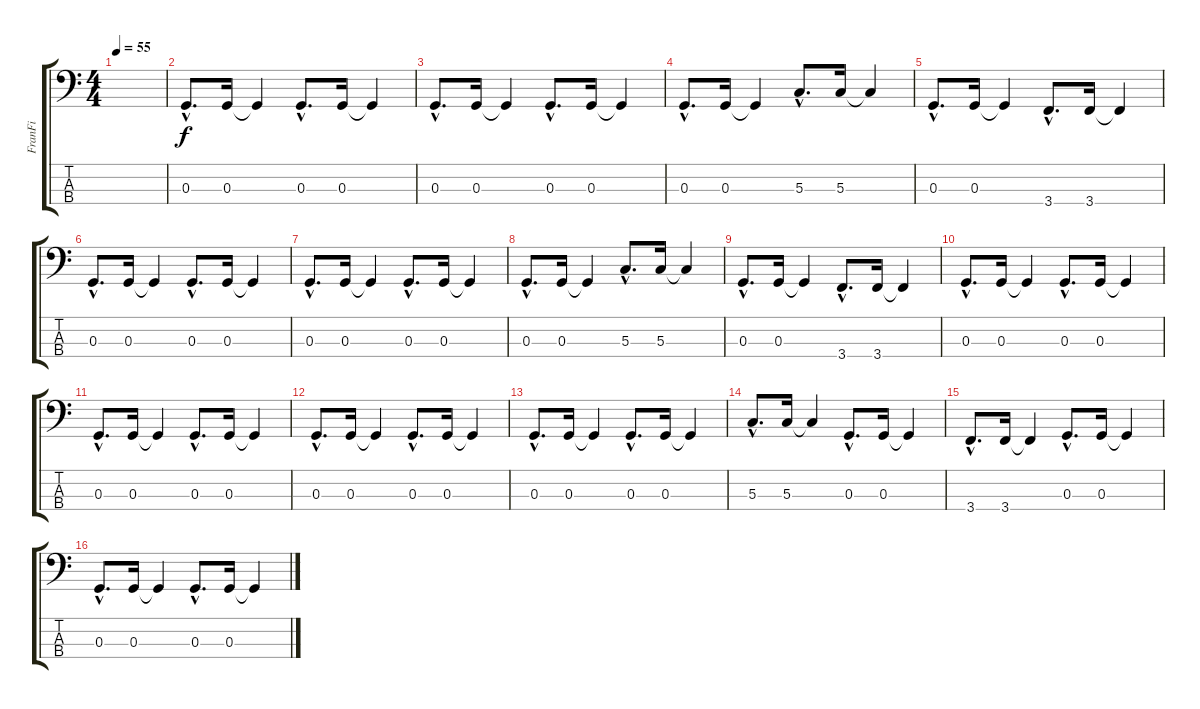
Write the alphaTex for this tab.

\track ("FranFi" "FranFi") {instrument fretlessbass}
\staff {score tabs}
\tuning (F2 C2 G1 D1) {hide}
\ts (4 4)
\tempo 55
\clef f4
\ks c
|
0.3{hac}.8{d} 0.3.16 0.3{t}.4 0.3{hac}.8{d} 0.3.16 0.3{t}.4 |
0.3{hac}.8{d} 0.3.16 0.3{t}.4 0.3{hac}.8{d} 0.3.16 0.3{t}.4 |
0.3{hac}.8{d} 0.3.16 0.3{t}.4 5.3{hac}.8{d} 5.3.16 5.3{t}.4 |
0.3{hac}.8{d} 0.3.16 0.3{t}.4 3.4{hac}.8{d} 3.4.16 3.4{t}.4 |
0.3{hac}.8{d} 0.3.16 0.3{t}.4 0.3{hac}.8{d} 0.3.16 0.3{t}.4 |
0.3{hac}.8{d} 0.3.16 0.3{t}.4 0.3{hac}.8{d} 0.3.16 0.3{t}.4 |
0.3{hac}.8{d} 0.3.16 0.3{t}.4 5.3{hac}.8{d} 5.3.16 5.3{t}.4 |
0.3{hac}.8{d} 0.3.16 0.3{t}.4 3.4{hac}.8{d} 3.4.16 3.4{t}.4 |
0.3{hac}.8{d} 0.3.16 0.3{t}.4 0.3{hac}.8{d} 0.3.16 0.3{t}.4 |
0.3{hac}.8{d} 0.3.16 0.3{t}.4 0.3{hac}.8{d} 0.3.16 0.3{t}.4 |
0.3{hac}.8{d} 0.3.16 0.3{t}.4 0.3{hac}.8{d} 0.3.16 0.3{t}.4 |
0.3{hac}.8{d} 0.3.16 0.3{t}.4 0.3{hac}.8{d} 0.3.16 0.3{t}.4 |
5.3{hac}.8{d} 5.3.16 5.3{t}.4 0.3{hac}.8{d} 0.3.16 0.3{t}.4 |
3.4{hac}.8{d} 3.4.16 3.4{t}.4 0.3{hac}.8{d} 0.3.16 0.3{t}.4 |
0.3{hac}.8{d} 0.3.16 0.3{t}.4 0.3{hac}.8{d} 0.3.16 0.3{t}.4
